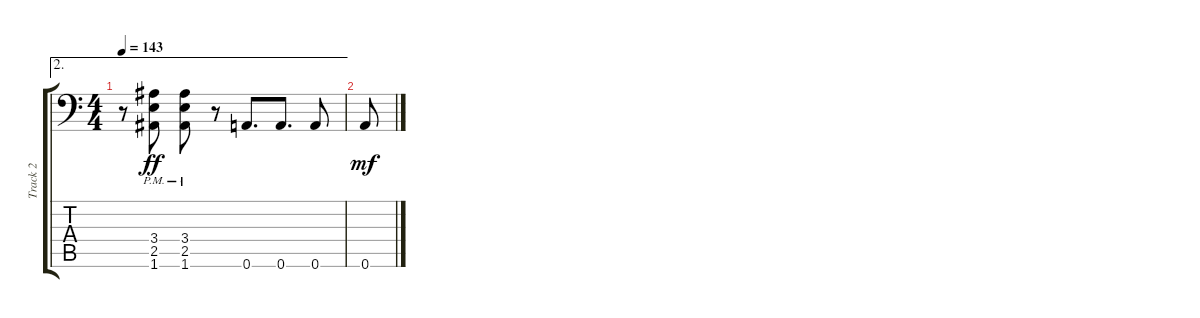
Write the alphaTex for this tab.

\track ("Track 2" "Track 2") {instrument distortionguitar}
\staff {score tabs}
\tuning (A3 E3 C3 G2 D2 A1) {hide}
\ae 2
\ts (4 4)
\tempo 143
\clef f4
\ks c
r.8{dy ff} (3.4{pm} 2.5{pm} 1.6{pm}).8 (3.4{pm} 2.5{pm} 1.6{pm}).8 r.8 0.6.8{d} 0.6.8{d} 0.6.8 |
0.6.8{dy mf}
